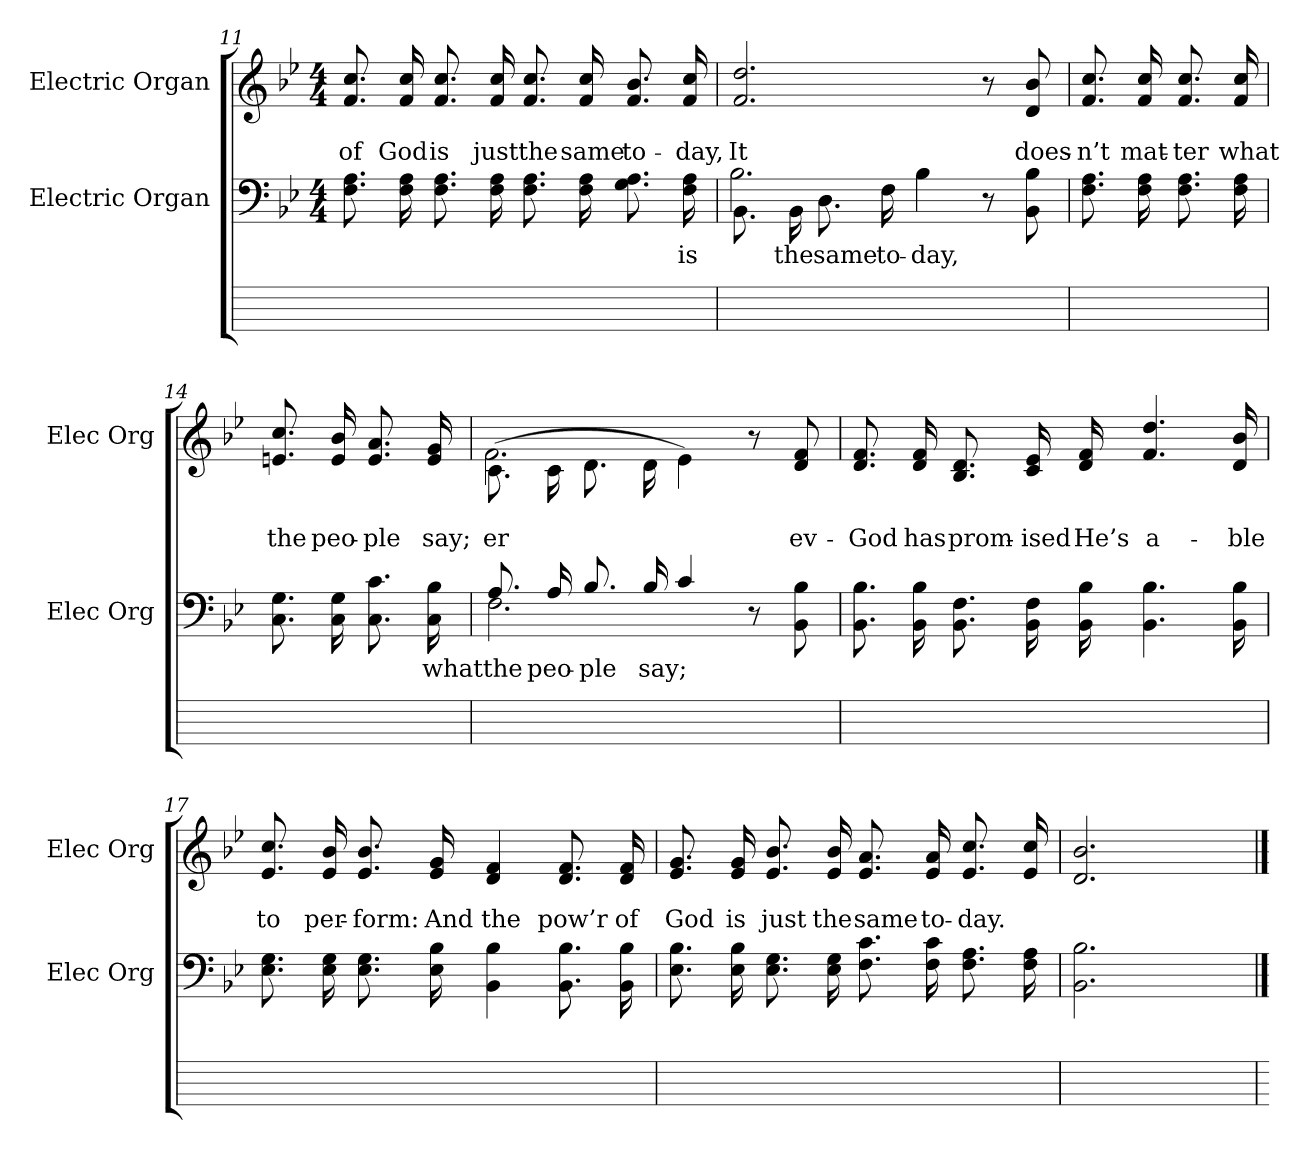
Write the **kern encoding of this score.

**kern	**kern	**text	**kern	**text	**text
*part3	*part2	*part2	*part1	*part1	*part1
*staff3	*staff2	*staff2	*staff1	*staff1	*staff1
*	*I"Electric Organ	*	*I"Electric Organ	*	*
*	*I'Elec Org	*	*I'Elec Org	*	*
*	*clefF4	*	*clefG2	*	*
*	*k[b-e-]	*	*k[b-e-]	*	*
*	*B-:	*	*B-:	*	*
*	*M4/4	*	*M4/4	*	*
=11	=11	=11	=11	=11	=11
4ryy	8.F 8.A	.	8.f 8.cc	.	of
.	16F 16A	.	16f 16cc	.	God
2.ryy	8.F 8.A	.	8.f 8.cc	.	is
.	16F 16A	.	16f 16cc	.	just
.	8.F 8.A	.	8.f 8.cc	.	the
.	16F 16A	.	16f 16cc	.	same
.	8.G 8.A	.	8.f 8.b-	.	to-
.	16F 16A	is	16f 16cc	.	-day,
=12	=12	=12	=12	=12	=12
*	*^	*	*	*	*
4ryy	8.BB-\	2.B-	.	2.f 2.dd	.	It
.	16BB-\	.	the	.	.	.
2.ryy	8.D\	.	same	.	.	.
.	16F\	.	to-	.	.	.
.	4B-\	.	-day,	.	.	.
.	8r	4ryy	.	8r	.	.
.	8BB- 8B-	.	.	8d 8b-	.	does-
*	*v	*v	*	*	*	*
=13	=13	=13	=13	=13	=13
4ryy	8.F 8.A	.	8.f 8.cc	.	-n’t
.	16F 16A	.	16f 16cc	.	mat-
4ryy	8.F 8.A	.	8.f 8.cc	.	-ter
.	16F 16A	.	16f 16cc	.	what
=14	=14	=14	=14	=14	=14
4ryy	8.C 8.G	.	8.en 8.cc	.	the
.	16C 16G	.	16e 16b-	.	peo-
4ryy	8.C 8.c	.	8.e 8.a	.	-ple
.	16C 16B-	what	16e 16g	.	say;
=15	=15	=15	=15	=15	=15
*	*^	*	*^	*	*
4ryy	8.A/	2.F	the	(8.c\	2.f	.	-er
.	16A/	.	peo-	16c\	.	.	.
2.ryy	8.B-/	.	-ple	8.d\	.	.	.
.	16B-/	.	say;	16d\	.	.	.
.	4c/	.	.	4e-\)	.	.	.
.	8r	4ryy	.	8r	4ryy	.	.
.	8BB- 8B-	.	.	8d 8f	.	.	-ev-
*	*v	*v	*	*	*	*	*
*	*	*	*v	*v	*	*
=16	=16	=16	=16	=16	=16
4ryy	8.BB- 8.B-	.	8.d 8.f	.	God
.	16BB- 16B-	.	16d 16f	.	has
2.ryy	8.BB- 8.F	.	8.B- 8.d	.	prom-
.	16BB- 16F	.	16c 16e-	.	-ised
.	16BB- 16B-	.	16d 16f	.	He’s
.	4.BB- 4.B-	.	4.f 4.dd	.	a-
.	16BB- 16B-	.	16d 16b-	.	-ble
=17	=17	=17	=17	=17	=17
4ryy	8.E- 8.G	.	8.e- 8.cc	.	to
.	16E- 16G	.	16e- 16b-	.	per-
2.ryy	8.E- 8.G	.	8.e- 8.b-	.	-form:
.	16E- 16B-	.	16e- 16g	.	And
.	4BB- 4B-	.	4d 4f	.	the
.	8.BB- 8.B-	.	8.d 8.f	.	pow’r
.	16BB- 16B-	.	16d 16f	.	of
=18	=18	=18	=18	=18	=18
4ryy	8.E- 8.B-	.	8.e- 8.g	.	God
.	16E- 16B-	.	16e- 16g	.	is
2.ryy	8.E- 8.G	.	8.e- 8.b-	.	just
.	16E- 16G	.	16e- 16b-	.	the
.	8.F 8.c	.	8.e- 8.a	.	same
.	16F 16c	.	16e- 16a	.	to-
.	8.F 8.A	.	8.e- 8.cc	.	-day.
.	16F 16A	.	16e- 16cc	.	.
=19	=19	=19	=19	=19	=19
4ryy	2.BB- 2.B-	.	2.d 2.b-	.	.
2ryy	.	.	.	.	.
=	==	==	==	==	==
*-	*-	*-	*-	*-	*-
